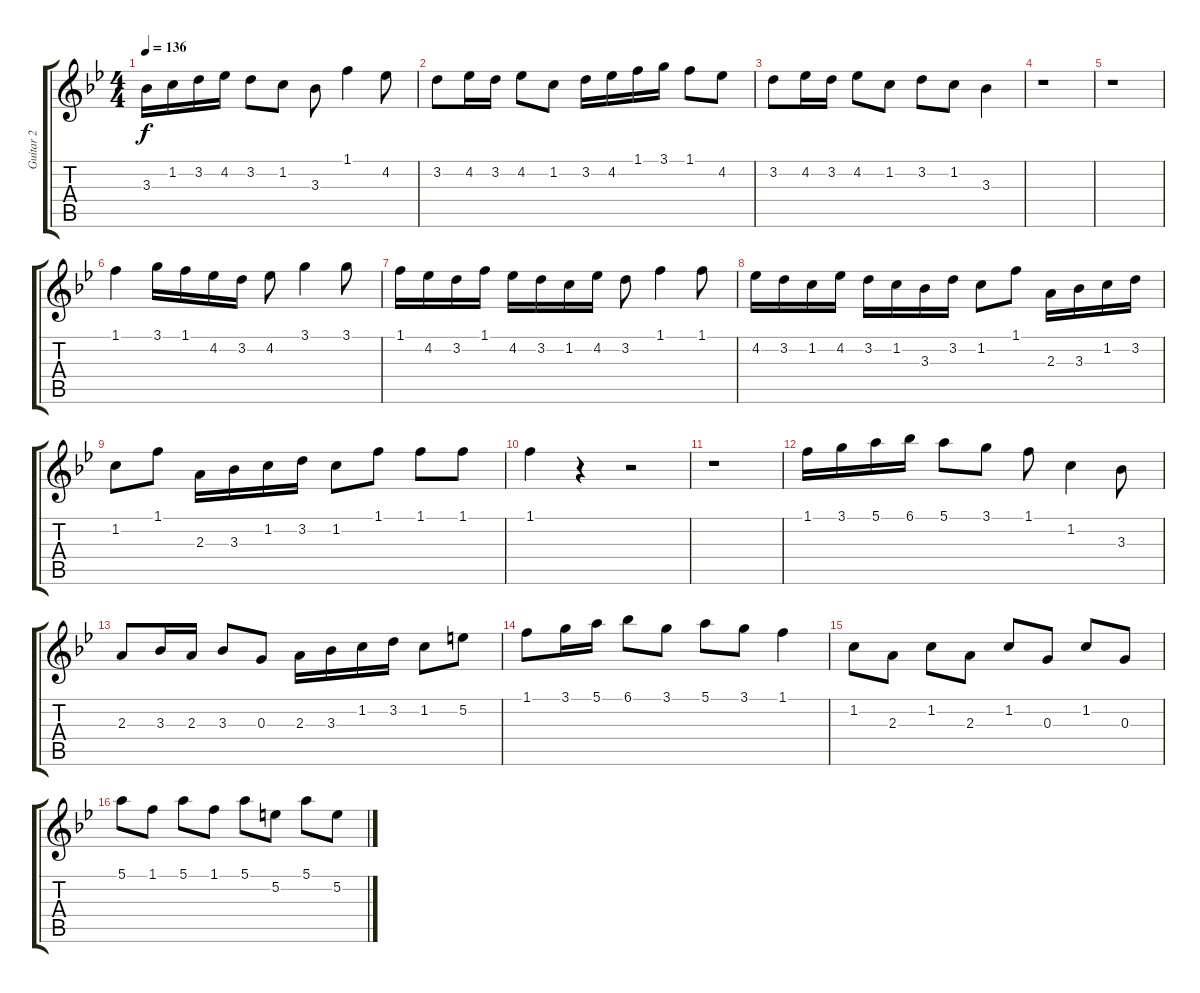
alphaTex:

\track ("Guitar 2" "Guitar 2") {instrument acousticguitarsteel}
\staff {score tabs}
\tuning (E4 B3 G3 D3 A2 E2) {hide}
\ts (4 4)
\tempo 136
\clef g2
\ks bb
3.3.16{dy f} 1.2.16 3.2.16 4.2.16 3.2.8 1.2.8 3.3.8 1.1.4 4.2.8 |
3.2.8 4.2.16 3.2.16 4.2.8 1.2.8 3.2.16 4.2.16 1.1.16 3.1.16 1.1.8 4.2.8 |
3.2.8 4.2.16 3.2.16 4.2.8 1.2.8 3.2.8 1.2.8 3.3.4 |
r.1 |
r.1 |
1.1.4 3.1.16 1.1.16 4.2.16 3.2.16 4.2.8 3.1.4 3.1.8 |
1.1.16 4.2.16 3.2.16 1.1.16 4.2.16 3.2.16 1.2.16 4.2.16 3.2.8 1.1.4 1.1.8 |
4.2.16 3.2.16 1.2.16 4.2.16 3.2.16 1.2.16 3.3.16 3.2.16 1.2.8 1.1.8 2.3.16 3.3.16 1.2.16 3.2.16 |
1.2.8 1.1.8 2.3.16 3.3.16 1.2.16 3.2.16 1.2.8 1.1.8 1.1.8 1.1.8 |
1.1.4 r.4 r.2 |
r.1 |
1.1.16 3.1.16 5.1.16 6.1.16 5.1.8 3.1.8 1.1.8 1.2.4 3.3.8 |
2.3.8 3.3.16 2.3.16 3.3.8 0.3.8 2.3.16 3.3.16 1.2.16 3.2.16 1.2.8 5.2.8 |
1.1.8 3.1.16 5.1.16 6.1.8 3.1.8 5.1.8 3.1.8 1.1.4 |
1.2.8 2.3.8 1.2.8 2.3.8 1.2.8 0.3.8 1.2.8 0.3.8 |
5.1.8 1.1.8 5.1.8 1.1.8 5.1.8 5.2.8 5.1.8 5.2.8
